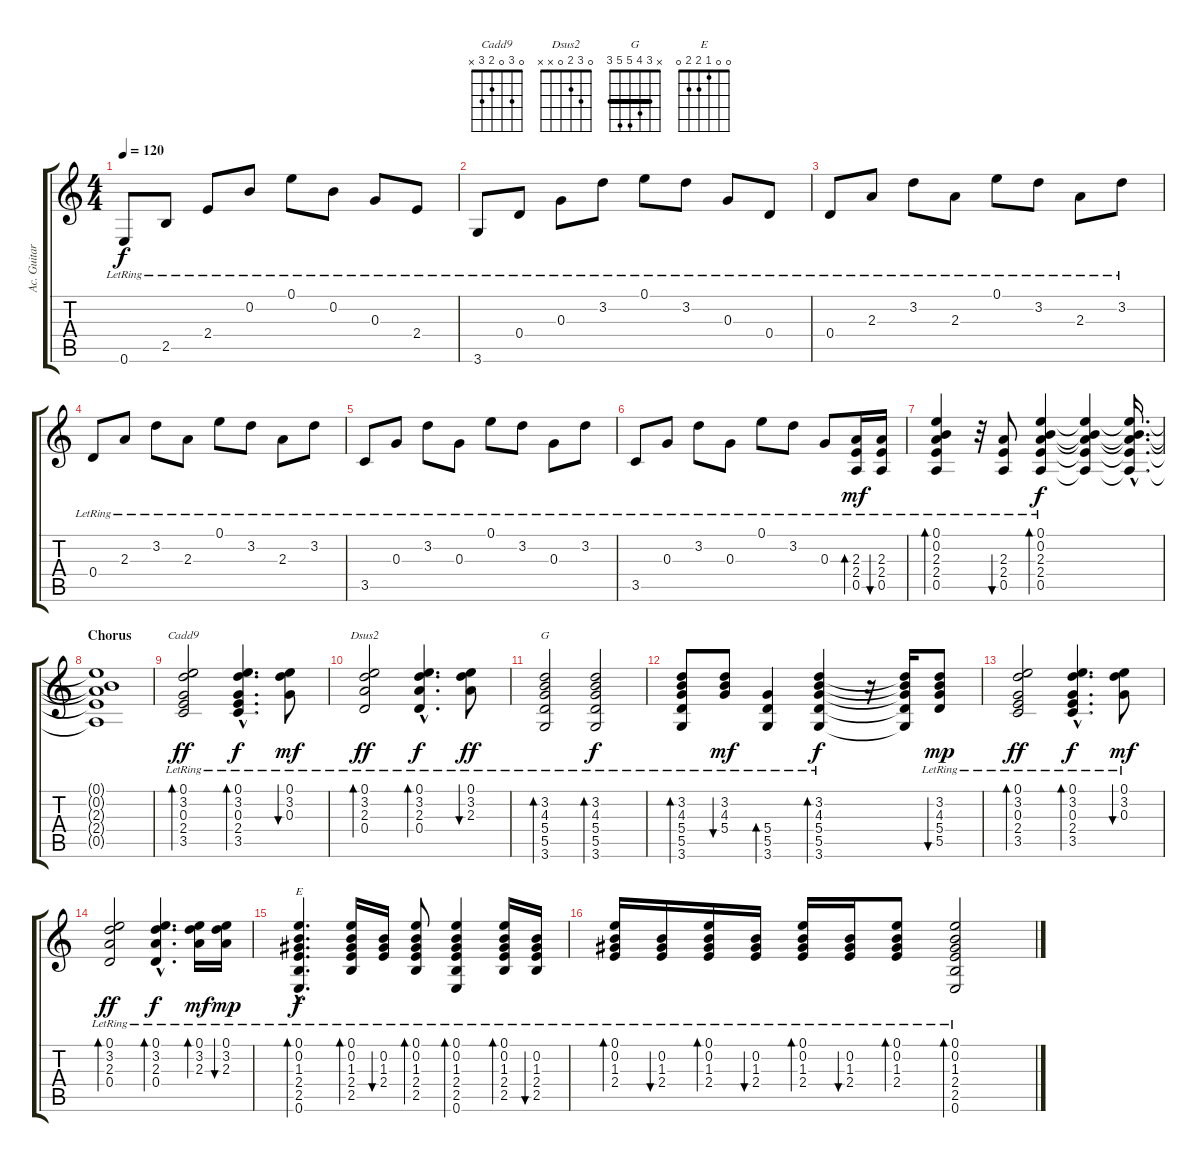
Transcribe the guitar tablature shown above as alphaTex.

\track ("Ac. Guitar - MIKE" "Ac. Guitar") {instrument acousticguitarsteel}
\staff {score tabs}
\tuning (E4 B3 G3 D3 A2 E2) {hide}
\chord ("Cadd9" 0 3 0 2 3 x)
\chord ("Dsus2" 0 3 2 0 x x)
\chord ("G" x 3 4 5 5 3) {barre 3}
\chord ("E" 0 0 1 2 2 0)
\ts (4 4)
\tempo 120
\clef g2
\ks c
0.6{lr}.8{dy f} 2.5{lr}.8 2.4{lr}.8 0.2{lr}.8 0.1{lr}.8 0.2{lr}.8 0.3{lr}.8 2.4{lr}.8 |
3.6{lr}.8 0.4{lr}.8 0.3{lr}.8 3.2{lr}.8 0.1{lr}.8 3.2{lr}.8 0.3{lr}.8 0.4{lr}.8 |
0.4{lr}.8 2.3{lr}.8 3.2{lr}.8 2.3{lr}.8 0.1{lr}.8 3.2{lr}.8 2.3{lr}.8 3.2{lr}.8 |
0.4{lr}.8 2.3{lr}.8 3.2{lr}.8 2.3{lr}.8 0.1{lr}.8 3.2{lr}.8 2.3{lr}.8 3.2{lr}.8 |
3.5{lr}.8 0.3{lr}.8 3.2{lr}.8 0.3{lr}.8 0.1{lr}.8 3.2{lr}.8 0.3{lr}.8 3.2{lr}.8 |
3.5{lr}.8 0.3{lr}.8 3.2{lr}.8 0.3{lr}.8 0.1{lr}.8 3.2{lr}.8 0.3{lr}.8 (2.3{lr} 2.4{lr} 0.5{lr}).16{bd 60 dy mf} (2.3{lr} 2.4{lr} 0.5{lr}).16{bu 60} |
(0.1{lr} 0.2{lr} 2.3{lr} 2.4{lr} 0.5{lr}).4{bd 120} r.32 (2.3{lr} 2.4{lr} 0.5{lr}).8{bu 120} (0.1{lr} 0.2{lr} 2.3{lr} 2.4{lr} 0.5{lr}).4{bd 120 dy f} (0.1{t} 0.2{t} 2.3{t} 2.4{t} 0.5{t}).4 (0.1{hac t} 0.2{hac t} 2.3{hac t} 2.4{hac t} 0.5{hac t}).16{d} |
\section ("" "Chorus")
(0.1{t} 0.2{t} 2.3{t} 2.4{t} 0.5{t}).1 |
(0.1{lr} 3.2{lr} 0.3{lr} 2.4{lr} 3.5{lr}).2{bd 60 ch "Cadd9" dy ff} (0.1{hac lr} 3.2{hac lr} 0.3{hac lr} 2.4{hac lr} 3.5{hac lr}).4{d bd 60 dy f} (0.1{lr} 3.2{lr} 0.3{lr}).8{bu 60 dy mf} |
(0.1{lr} 3.2{lr} 2.3{lr} 0.4{lr}).2{bd 60 ch "Dsus2" dy ff} (0.1{hac lr} 3.2{hac lr} 2.3{hac lr} 0.4{hac lr}).4{d bd 60 dy f} (0.1{lr} 3.2{lr} 2.3{lr}).8{bu 60 dy ff} |
(3.2{lr} 4.3{lr} 5.4{lr} 5.5{lr} 3.6{lr}).2{bd 60 ch "G"} (3.2{lr} 4.3{lr} 5.4{lr} 5.5{lr} 3.6{lr}).2{bd 60 dy f} |
(3.2{lr} 4.3{lr} 5.4{lr} 5.5{lr} 3.6{lr}).8{bd 60} (3.2{lr} 4.3{lr} 5.4{lr}).8{bu 60 dy mf} (5.4{lr} 5.5{lr} 3.6{lr}).4{bd 60} (3.2{lr} 4.3{lr} 5.4{lr} 5.5{lr} 3.6{lr}).4{bd 60 dy f} r.16 (3.2{t} 4.3{t} 5.4{t} 5.5{t} 3.6{t}).16 (3.2{lr} 4.3{lr} 5.4{lr} 5.5{lr}).8{bu 60 dy mp} |
(0.1{lr} 3.2{lr} 0.3{lr} 2.4{lr} 3.5{lr}).2{bd 60 dy ff} (0.1{hac lr} 3.2{hac lr} 0.3{hac lr} 2.4{hac lr} 3.5{hac lr}).4{d bd 60 dy f} (0.1{lr} 3.2{lr} 0.3{lr}).8{bu 60 dy mf} |
(0.1{lr} 3.2{lr} 2.3{lr} 0.4{lr}).2{bd 60 dy ff} (0.1{hac lr} 3.2{hac lr} 2.3{hac lr} 0.4{hac lr}).4{d bd 60 dy f} (0.1{lr} 3.2{lr} 2.3{lr}).16{bd 60 dy mf} (0.1{lr} 3.2{lr} 2.3{lr}).16{bu 60 dy mp} |
(0.1{hac lr} 0.2{hac lr} 1.3{hac lr} 2.4{hac lr} 2.5{hac lr} 0.6{hac lr}).4{d bd 60 ch "E" dy f} (0.1{lr} 0.2{lr} 1.3{lr} 2.4{lr} 2.5{lr}).16{bd 60} (0.2{lr} 1.3{lr} 2.4{lr}).16{bu 60} (0.1{lr} 0.2{lr} 1.3{lr} 2.4{lr} 2.5{lr}).8{bd 60} (0.1{lr} 0.2{lr} 1.3{lr} 2.4{lr} 2.5{lr} 0.6{lr}).4{bd 60} (0.1{lr} 0.2{lr} 1.3{lr} 2.4{lr} 2.5{lr}).16{bd 60} (0.2{lr} 1.3{lr} 2.4{lr} 2.5{lr}).16{bu 60} |
(0.1{lr} 0.2{lr} 1.3{lr} 2.4{lr}).16{bd 60} (0.2{lr} 1.3{lr} 2.4{lr}).16{bu 60} (0.1{lr} 0.2{lr} 1.3{lr} 2.4{lr}).16{bd 60} (0.2{lr} 1.3{lr} 2.4{lr}).16{bu 60} (0.1{lr} 0.2{lr} 1.3{lr} 2.4{lr}).16{bd 60} (0.2{lr} 1.3{lr} 2.4{lr}).16{bu 60} (0.1{lr} 0.2{lr} 1.3{lr} 2.4{lr}).8{bd 60} (0.1{lr} 0.2{lr} 1.3{lr} 2.4{lr} 2.5{lr} 0.6{lr}).2{bd 60}
